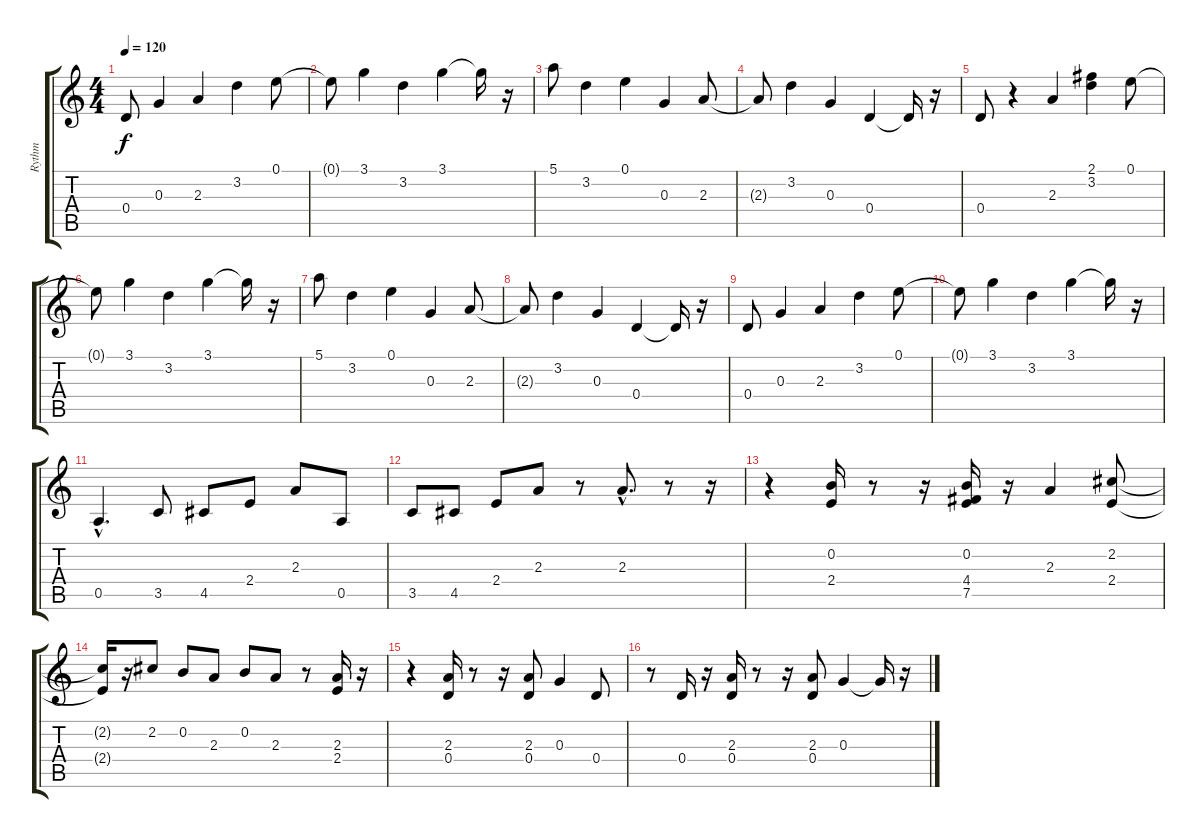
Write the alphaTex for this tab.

\track ("Rythm" "Rythm") {instrument overdrivenguitar}
\staff {score tabs}
\tuning (E4 B3 G3 D3 A2 E2) {hide}
\ts (4 4)
\tempo 120
\clef g2
\ks c
0.4.8{dy f} 0.3.4 2.3.4 3.2.4 0.1.8 |
0.1{t}.8 3.1.4 3.2.4 3.1.4 3.1{t}.16 r.16 |
5.1.8 3.2.4 0.1.4 0.3.4 2.3.8 |
2.3{t}.8 3.2.4 0.3.4 0.4.4 0.4{t}.16 r.16 |
0.4.8 r.4 2.3.4 (2.1 3.2).4 0.1.8 |
0.1{t}.8 3.1.4 3.2.4 3.1.4 3.1{t}.16 r.16 |
5.1.8 3.2.4 0.1.4 0.3.4 2.3.8 |
2.3{t}.8 3.2.4 0.3.4 0.4.4 0.4{t}.16 r.16 |
0.4.8 0.3.4 2.3.4 3.2.4 0.1.8 |
0.1{t}.8 3.1.4 3.2.4 3.1.4 3.1{t}.16 r.16 |
0.5{hac}.4{d} 3.5.8 4.5.8 2.4.8 2.3.8 0.5.8 |
3.5.8 4.5.8 2.4.8 2.3.8 r.8 2.3{hac}.8{d} r.8 r.16 |
r.4 (0.2 2.4).16 r.8 r.16 (0.2 4.4 7.5).16 r.16 2.3.4 (2.2 2.4).8 |
(2.2{t} 2.4{t}).16 r.16 2.2.8 0.2.8 2.3.8 0.2.8 2.3.8 r.8 (2.3 2.4).16 r.16 |
r.4 (2.3 0.4).16 r.8 r.16 (2.3 0.4).8 0.3.4 0.4.8 |
r.8 0.4.16 r.16 (2.3 0.4).16 r.8 r.16 (2.3 0.4).8 0.3.4 0.3{t}.16 r.16
